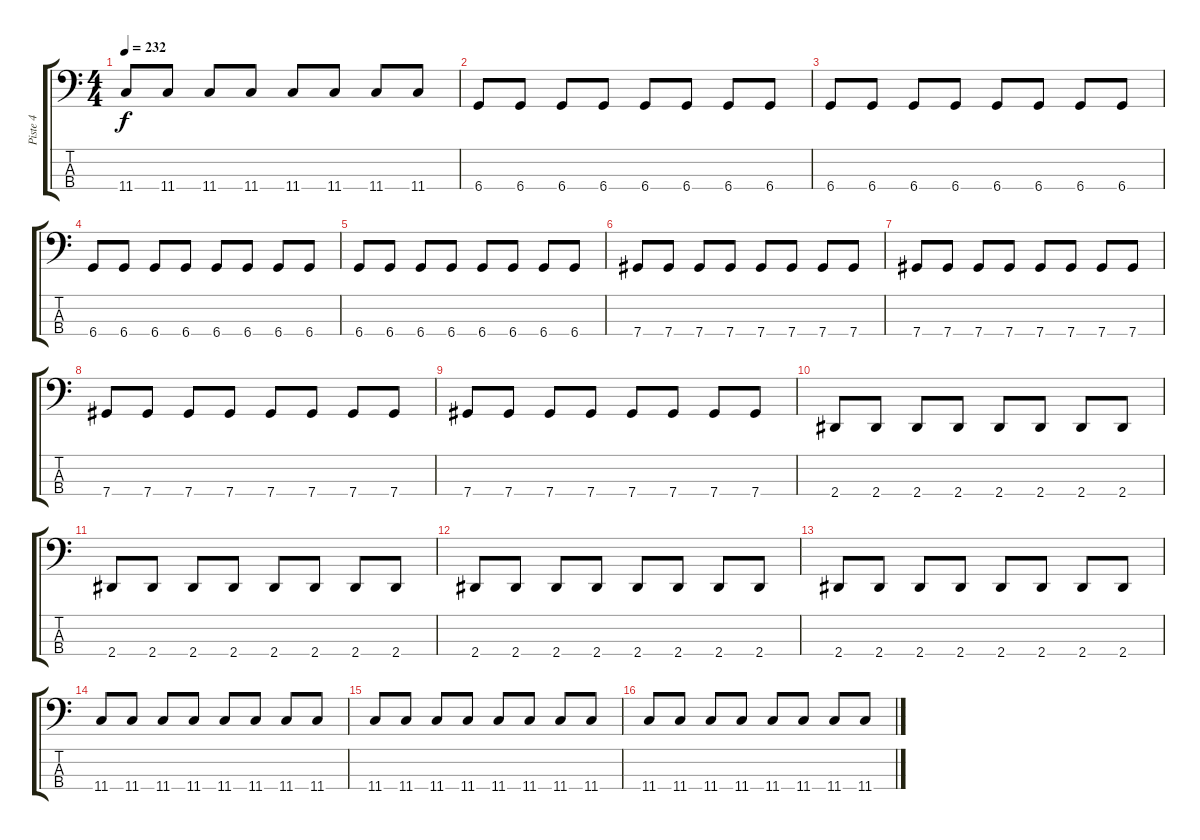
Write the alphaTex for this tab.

\track ("Piste 4" "Piste 4") {instrument electricbassfinger}
\staff {score tabs}
\tuning (Gb2 Db2 Ab1 Db1) {hide}
\ts (4 4)
\tempo 232
\clef f4
\ks c
11.4.8{dy f} 11.4.8 11.4.8 11.4.8 11.4.8 11.4.8 11.4.8 11.4.8 |
6.4.8 6.4.8 6.4.8 6.4.8 6.4.8 6.4.8 6.4.8 6.4.8 |
6.4.8 6.4.8 6.4.8 6.4.8 6.4.8 6.4.8 6.4.8 6.4.8 |
6.4.8 6.4.8 6.4.8 6.4.8 6.4.8 6.4.8 6.4.8 6.4.8 |
6.4.8 6.4.8 6.4.8 6.4.8 6.4.8 6.4.8 6.4.8 6.4.8 |
7.4.8 7.4.8 7.4.8 7.4.8 7.4.8 7.4.8 7.4.8 7.4.8 |
7.4.8 7.4.8 7.4.8 7.4.8 7.4.8 7.4.8 7.4.8 7.4.8 |
7.4.8 7.4.8 7.4.8 7.4.8 7.4.8 7.4.8 7.4.8 7.4.8 |
7.4.8 7.4.8 7.4.8 7.4.8 7.4.8 7.4.8 7.4.8 7.4.8 |
2.4.8 2.4.8 2.4.8 2.4.8 2.4.8 2.4.8 2.4.8 2.4.8 |
2.4.8 2.4.8 2.4.8 2.4.8 2.4.8 2.4.8 2.4.8 2.4.8 |
2.4.8 2.4.8 2.4.8 2.4.8 2.4.8 2.4.8 2.4.8 2.4.8 |
2.4.8 2.4.8 2.4.8 2.4.8 2.4.8 2.4.8 2.4.8 2.4.8 |
11.4.8 11.4.8 11.4.8 11.4.8 11.4.8 11.4.8 11.4.8 11.4.8 |
11.4.8 11.4.8 11.4.8 11.4.8 11.4.8 11.4.8 11.4.8 11.4.8 |
11.4.8 11.4.8 11.4.8 11.4.8 11.4.8 11.4.8 11.4.8 11.4.8
